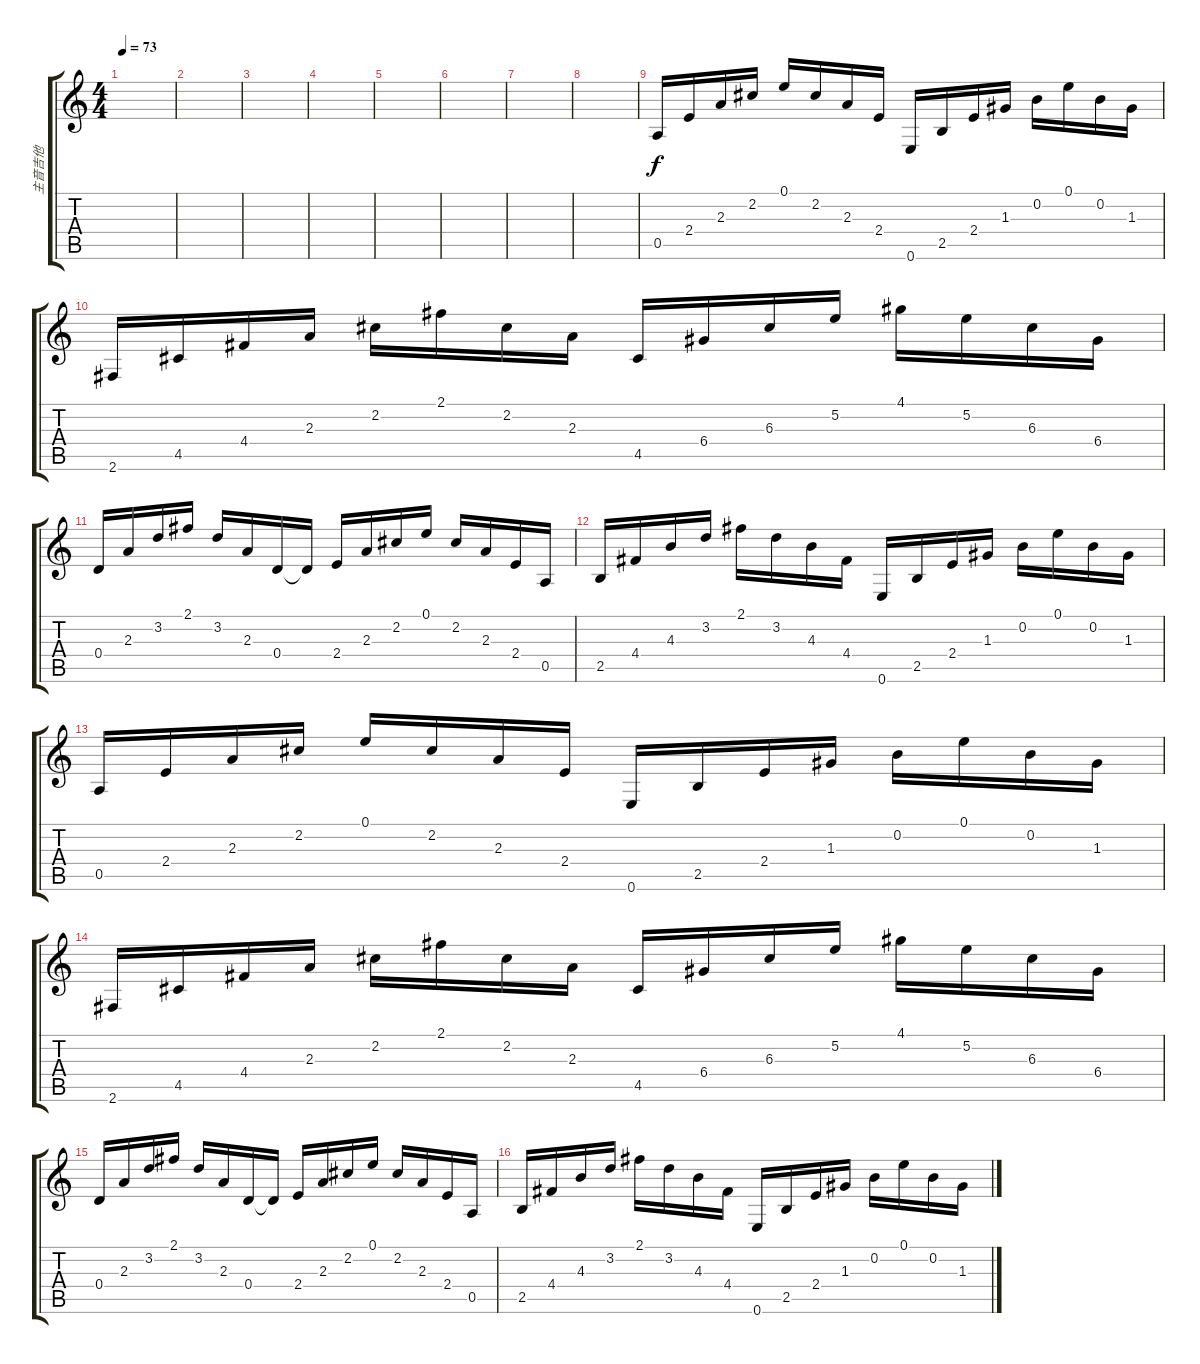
\track ("主音吉他" "主音吉他") {instrument electricguitarclean}
\staff {score tabs}
\tuning (E4 B3 G3 D3 A2 E2) {hide}
\ts (4 4)
\tempo 73
\clef g2
\ks c
|
|
|
|
|
|
|
|
0.5.16 2.4.16 2.3.16 2.2.16 0.1.16 2.2.16 2.3.16 2.4.16 0.6.16 2.5.16 2.4.16 1.3.16 0.2.16 0.1.16 0.2.16 1.3.16 |
2.6.16 4.5.16 4.4.16 2.3.16 2.2.16 2.1.16 2.2.16 2.3.16 4.5.16 6.4.16 6.3.16 5.2.16 4.1.16 5.2.16 6.3.16 6.4.16 |
0.4.16 2.3.16 3.2.16 2.1.16 3.2.16 2.3.16 0.4.16 0.4{t}.16 2.4.16 2.3.16 2.2.16 0.1.16 2.2.16 2.3.16 2.4.16 0.5.16 |
2.5.16 4.4.16 4.3.16 3.2.16 2.1.16 3.2.16 4.3.16 4.4.16 0.6.16 2.5.16 2.4.16 1.3.16 0.2.16 0.1.16 0.2.16 1.3.16 |
0.5.16 2.4.16 2.3.16 2.2.16 0.1.16 2.2.16 2.3.16 2.4.16 0.6.16 2.5.16 2.4.16 1.3.16 0.2.16 0.1.16 0.2.16 1.3.16 |
2.6.16 4.5.16 4.4.16 2.3.16 2.2.16 2.1.16 2.2.16 2.3.16 4.5.16 6.4.16 6.3.16 5.2.16 4.1.16 5.2.16 6.3.16 6.4.16 |
0.4.16 2.3.16 3.2.16 2.1.16 3.2.16 2.3.16 0.4.16 0.4{t}.16 2.4.16 2.3.16 2.2.16 0.1.16 2.2.16 2.3.16 2.4.16 0.5.16 |
2.5.16 4.4.16 4.3.16 3.2.16 2.1.16 3.2.16 4.3.16 4.4.16 0.6.16 2.5.16 2.4.16 1.3.16 0.2.16 0.1.16 0.2.16 1.3.16
